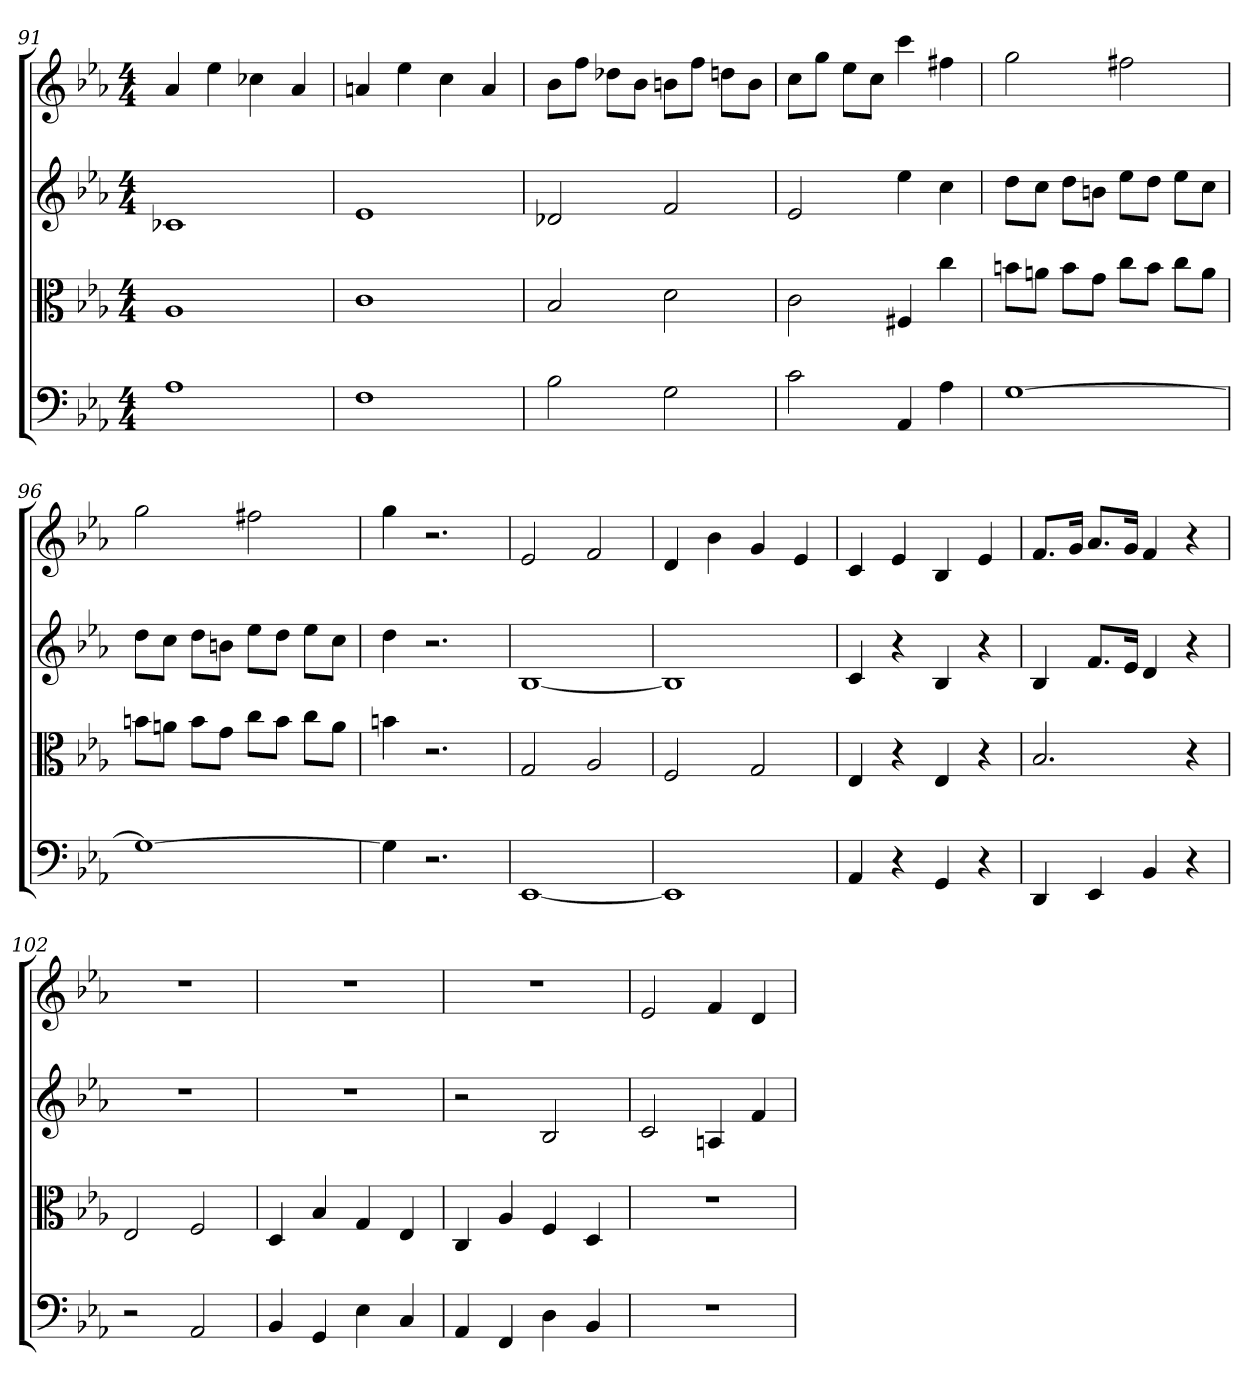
**kern	**kern	**kern	**kern
*part4	*part3	*part2	*part1
*staff4	*staff3	*staff2	*staff1
*clefF4	*clefC3	*	*
*k[b-e-a-]	*k[b-e-a-]	*k[b-e-a-]	*k[b-e-a-]
*E-:	*E-:	*E-:	*E-:
*M4/4	*M4/4	*M4/4	*M4/4
=91	=91	=91	=91
1A-	1A-	1c-X	4a-
.	.	.	4ee-
.	.	.	4cc-X
.	.	.	4a-
=92	=92	=92	=92
1F	1c	1e-	4an
.	.	.	4ee-
.	.	.	4cc
.	.	.	4a
=93	=93	=93	=93
2B-	2B-	2d-X	8b-L
.	.	.	8ffJ
.	.	.	8dd-XL
.	.	.	8b-J
2G	2d	2f	8bnL
.	.	.	8ffJ
.	.	.	8ddnL
.	.	.	8bJ
=94	=94	=94	=94
2c	2c	2e-	8ccL
.	.	.	8ggJ
.	.	.	8ee-L
.	.	.	8ccJ
4AA-	4F#X	4ee-	4ccc
4A-	4cc	4cc	4ff#X
=95	=95	=95	=95
[1G	8bn\L	8ddL	2gg
.	8an\J	8ccJ	.
.	8b\L	8ddL	.
.	8g\J	8bnJ	.
.	8cc\L	8ee-L	2ff#X
.	8b\J	8ddJ	.
.	8cc\L	8ee-L	.
.	8a\J	8ccJ	.
=96	=96	=96	=96
1G_	8bn\L	8ddL	2gg
.	8an\J	8ccJ	.
.	8b\L	8ddL	.
.	8g\J	8bnJ	.
.	8cc\L	8ee-L	2ff#X
.	8b\J	8ddJ	.
.	8cc\L	8ee-L	.
.	8a\J	8ccJ	.
=97	=97	=97	=97
4G]	4bn	4dd	4gg
2.r	2.r	2.r	2.r
=98	=98	=98	=98
[1EE-	2G	[1B-	2e-
.	2A-	.	2f
=99	=99	=99	=99
1EE-]	2F	1B-]	4d
.	.	.	4b-
.	2G	.	4g
.	.	.	4e-
=100	=100	=100	=100
4AA-	4E-	4c	4c
4r	4r	4r	4e-
4GG	4E-	4B-	4B-
4r	4r	4r	4e-
=101	=101	=101	=101
4DD	2.B-	4B-	8.fL
.	.	.	16gJk
4EE-	.	8.fL	8.a-L
.	.	16e-Jk	16gJk
4BB-	.	4d	4f
4r	4r	4r	4r
=102	=102	=102	=102
2r	2E-	1r	1r
2AA-	2F	.	.
=103	=103	=103	=103
4BB-	4D	1r	1r
4GG	4B-	.	.
4E-	4G	.	.
4C	4E-	.	.
=104	=104	=104	=104
4AA-	4C	2r	1r
4FF	4A-	.	.
4D	4F	2B-	.
4BB-	4D	.	.
=105	=105	=105	=105
1r	1r	2c	2e-
.	.	4An	4f
.	.	4f	4d
=	=	=	=
*-	*-	*-	*-
